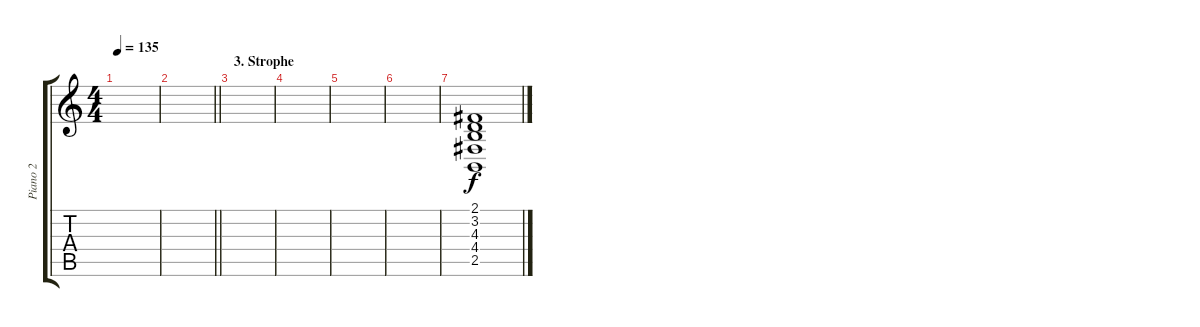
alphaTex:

\track ("Piano 2" "Piano 2") {instrument brightacousticpiano}
\staff {score tabs}
\tuning (E4 B3 G3 D3 A2 E2) {hide}
\ts (4 4)
\tempo 135
\clef g2
\ks c
|
\barLineRight lightlight
|
\section ("" "3. Strophe")
|
|
|
|
(2.1 3.2 4.3 4.4 2.5).1
